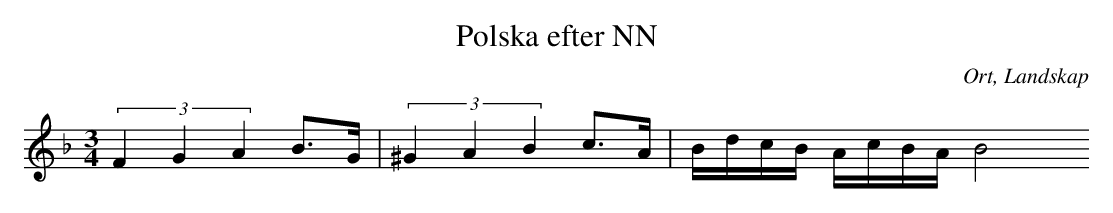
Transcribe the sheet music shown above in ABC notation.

X:1
T:Polska efter NN
O:Ort, Landskap
M:3/4
L:1/8
K:Dm
(3F2G2A2 B>G|(3^G2A2B2 c>A|B/d/c/B/ A/c/B/A/ B4
